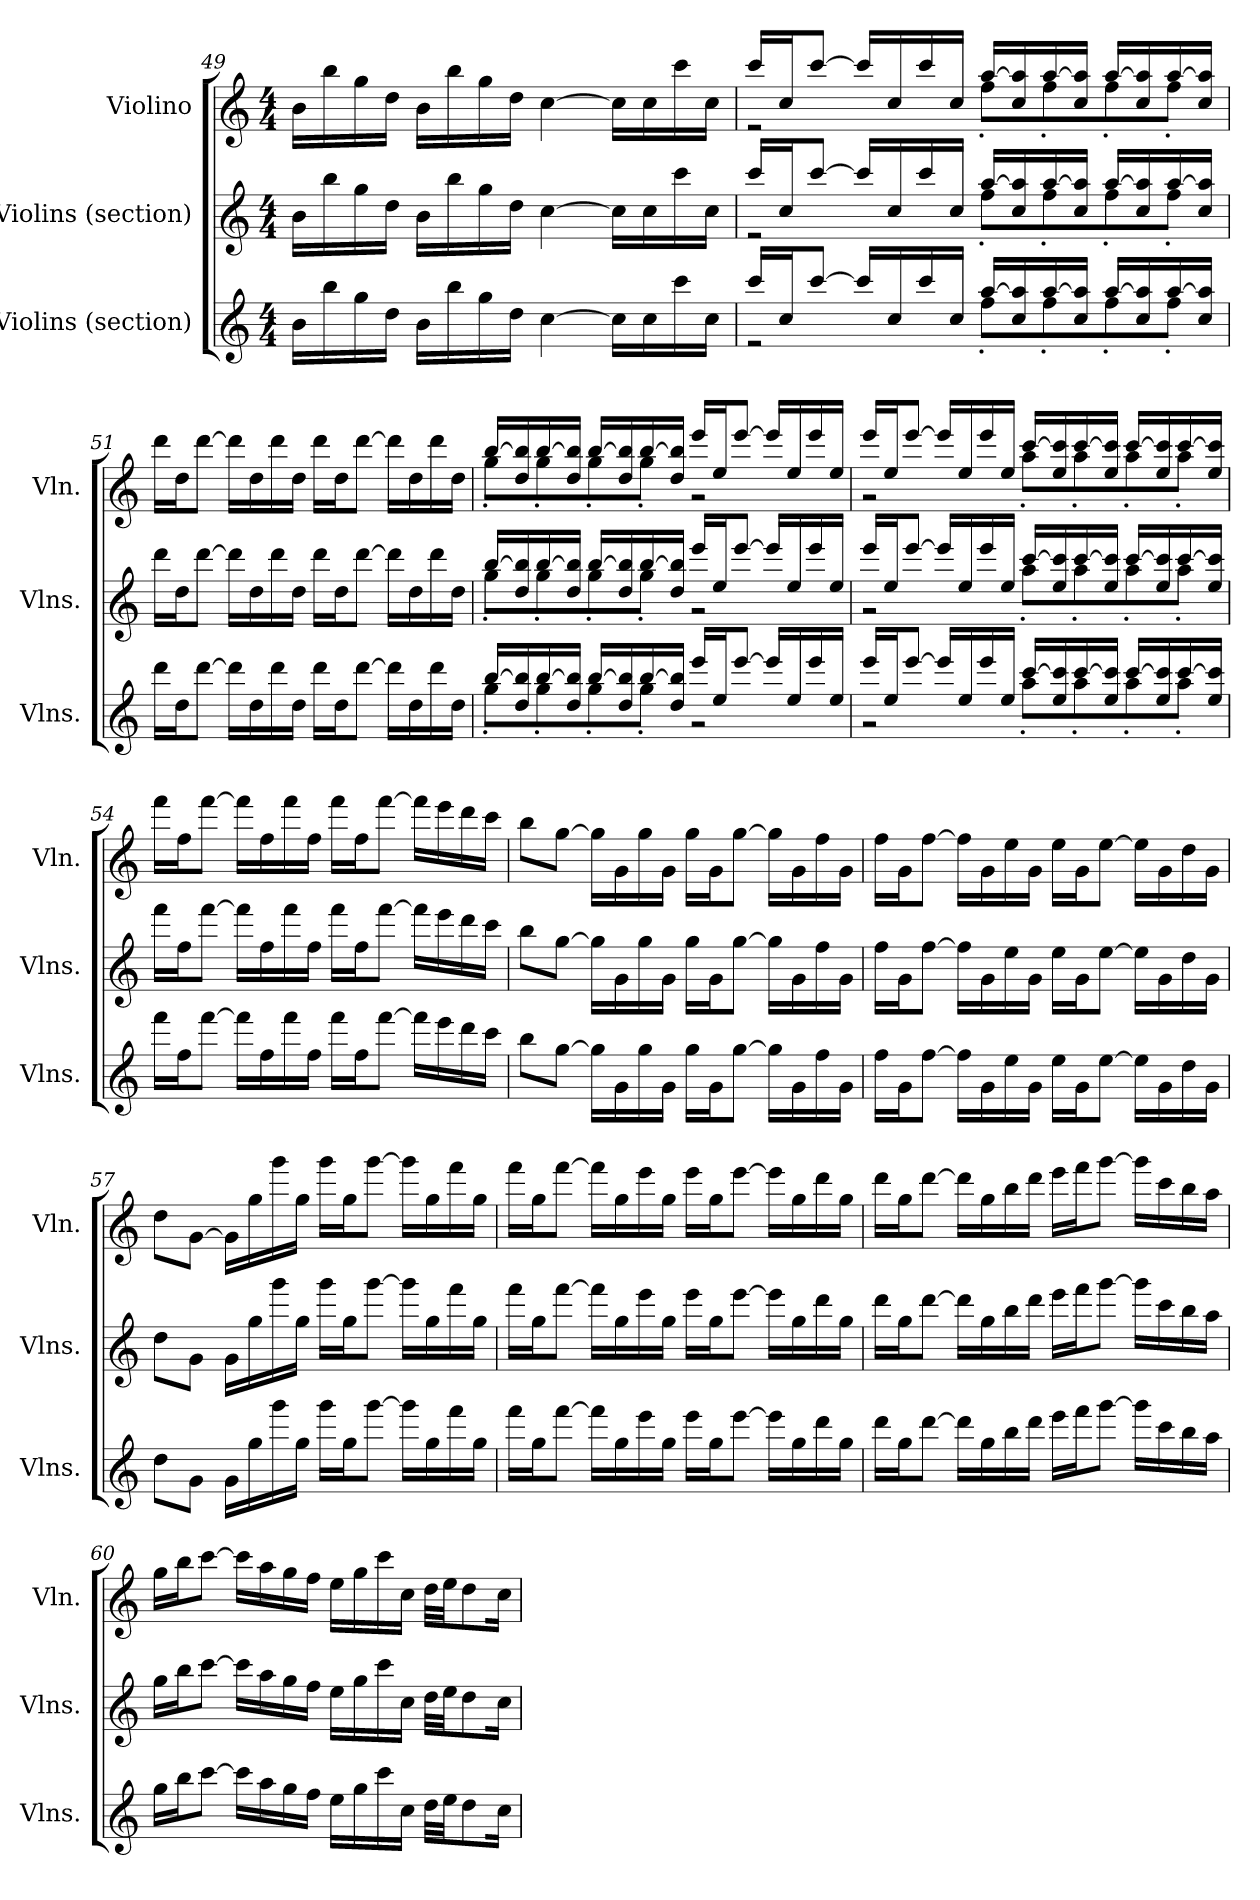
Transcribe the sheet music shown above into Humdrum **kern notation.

**kern	**kern	**kern
*part3	*part2	*part1
*staff3	*staff2	*staff1
*I"Violins (section)	*I"Violins (section)	*I"Violino
*I'Vlns.	*I'Vlns.	*I'Vln.
!!LO:LB:g=z
*clefG2	*clefG2	*clefG2
*k[]	*k[]	*k[]
*M4/4	*M4/4	*M4/4
=49	=49	=49
16b\LL	16b\LL	16b\LL
16bb\	16bb\	16bb\
16gg\	16gg\	16gg\
16dd\JJ	16dd\JJ	16dd\JJ
16b\LL	16b\LL	16b\LL
16bb\	16bb\	16bb\
16gg\	16gg\	16gg\
16dd\JJ	16dd\JJ	16dd\JJ
[4cc\	[4cc\	[4cc\
16cc\LL]	16cc\LL]	16cc\LL]
16cc\	16cc\	16cc\
16ccc\	16ccc\	16ccc\
16cc\JJ	16cc\JJ	16cc\JJ
=50	=50	=50
*^	*^	*^
16ccc/LL	2r	16ccc/LL	2r	16ccc/LL	2r
16cc/J	.	16cc/J	.	16cc/J	.
[8ccc/J	.	[8ccc/J	.	[8ccc/J	.
16ccc/LL]	.	16ccc/LL]	.	16ccc/LL]	.
16cc/	.	16cc/	.	16cc/	.
16ccc/	.	16ccc/	.	16ccc/	.
16cc/JJ	.	16cc/JJ	.	16cc/JJ	.
[16aa/LL	8ff'\L	[16aa/LL	8ff'\L	[16aa/LL	8ff'\L
16cc/ 16aa/]	.	16cc/ 16aa/]	.	16cc/ 16aa/]	.
[16aa/	8ff'\	[16aa/	8ff'\	[16aa/	8ff'\
16cc/ 16aa/]JJ	.	16cc/ 16aa/]JJ	.	16cc/ 16aa/]JJ	.
[16aa/LL	8ff'\	[16aa/LL	8ff'\	[16aa/LL	8ff'\
16cc/ 16aa/]	.	16cc/ 16aa/]	.	16cc/ 16aa/]	.
[16aa/	8ff'\J	[16aa/	8ff'\J	[16aa/	8ff'\J
16cc/ 16aa/]JJ	.	16cc/ 16aa/]JJ	.	16cc/ 16aa/]JJ	.
*v	*v	*	*	*v	*v
*	*v	*v	*
!!LO:PB:g=z
=51	=51	=51
16ddd\LL	16ddd\LL	16ddd\LL
16dd\J	16dd\J	16dd\J
[8ddd\J	[8ddd\J	[8ddd\J
16ddd\LL]	16ddd\LL]	16ddd\LL]
16dd\	16dd\	16dd\
16ddd\	16ddd\	16ddd\
16dd\JJ	16dd\JJ	16dd\JJ
16ddd\LL	16ddd\LL	16ddd\LL
16dd\J	16dd\J	16dd\J
[8ddd\J	[8ddd\J	[8ddd\J
16ddd\LL]	16ddd\LL]	16ddd\LL]
16dd\	16dd\	16dd\
16ddd\	16ddd\	16ddd\
16dd\JJ	16dd\JJ	16dd\JJ
=52	=52	=52
*^	*^	*^
[16bb/LL	8gg'\L	[16bb/LL	8gg'\L	[16bb/LL	8gg'\L
16dd/ 16bb/]	.	16dd/ 16bb/]	.	16dd/ 16bb/]	.
[16bb/	8gg'\	[16bb/	8gg'\	[16bb/	8gg'\
16dd/ 16bb/]JJ	.	16dd/ 16bb/]JJ	.	16dd/ 16bb/]JJ	.
[16bb/LL	8gg'\	[16bb/LL	8gg'\	[16bb/LL	8gg'\
16dd/ 16bb/]	.	16dd/ 16bb/]	.	16dd/ 16bb/]	.
[16bb/	8gg'\J	[16bb/	8gg'\J	[16bb/	8gg'\J
16dd/ 16bb/]JJ	.	16dd/ 16bb/]JJ	.	16dd/ 16bb/]JJ	.
16eee/LL	2r	16eee/LL	2r	16eee/LL	2r
16ee/J	.	16ee/J	.	16ee/J	.
[8eee/J	.	[8eee/J	.	[8eee/J	.
16eee/LL]	.	16eee/LL]	.	16eee/LL]	.
16ee/	.	16ee/	.	16ee/	.
16eee/	.	16eee/	.	16eee/	.
16ee/JJ	.	16ee/JJ	.	16ee/JJ	.
!!LO:LB:g=z	!!
=53	=53	=53	=53	=53	=53
16eee/LL	2r	16eee/LL	2r	16eee/LL	2r
16ee/J	.	16ee/J	.	16ee/J	.
[8eee/J	.	[8eee/J	.	[8eee/J	.
16eee/LL]	.	16eee/LL]	.	16eee/LL]	.
16ee/	.	16ee/	.	16ee/	.
16eee/	.	16eee/	.	16eee/	.
16ee/JJ	.	16ee/JJ	.	16ee/JJ	.
[16ccc/LL	8aa'\L	[16ccc/LL	8aa'\L	[16ccc/LL	8aa'\L
16ee/ 16ccc/]	.	16ee/ 16ccc/]	.	16ee/ 16ccc/]	.
[16ccc/	8aa'\	[16ccc/	8aa'\	[16ccc/	8aa'\
16ee/ 16ccc/]JJ	.	16ee/ 16ccc/]JJ	.	16ee/ 16ccc/]JJ	.
[16ccc/LL	8aa'\	[16ccc/LL	8aa'\	[16ccc/LL	8aa'\
16ee/ 16ccc/]	.	16ee/ 16ccc/]	.	16ee/ 16ccc/]	.
[16ccc/	8aa'\J	[16ccc/	8aa'\J	[16ccc/	8aa'\J
16ee/ 16ccc/]JJ	.	16ee/ 16ccc/]JJ	.	16ee/ 16ccc/]JJ	.
*v	*v	*	*	*v	*v
*	*v	*v	*
=54	=54	=54
16fff\LL	16fff\LL	16fff\LL
16ff\J	16ff\J	16ff\J
[8fff\J	[8fff\J	[8fff\J
16fff\LL]	16fff\LL]	16fff\LL]
16ff\	16ff\	16ff\
16fff\	16fff\	16fff\
16ff\JJ	16ff\JJ	16ff\JJ
16fff\LL	16fff\LL	16fff\LL
16ff\J	16ff\J	16ff\J
[8fff\J	[8fff\J	[8fff\J
16fff\LL]	16fff\LL]	16fff\LL]
16eee\	16eee\	16eee\
16ddd\	16ddd\	16ddd\
16ccc\JJ	16ccc\JJ	16ccc\JJ
!!LO:LB:g=z
=55	=55	=55
8bb\L	8bb\L	8bb\L
[8gg\J	[8gg\J	[8gg\J
16gg\LL]	16gg\LL]	16gg\LL]
16g\	16g\	16g\
16gg\	16gg\	16gg\
16g\JJ	16g\JJ	16g\JJ
16gg\LL	16gg\LL	16gg\LL
16g\J	16g\J	16g\J
[8gg\J	[8gg\J	[8gg\J
16gg\LL]	16gg\LL]	16gg\LL]
16g\	16g\	16g\
16ff\	16ff\	16ff\
16g\JJ	16g\JJ	16g\JJ
=56	=56	=56
16ff\LL	16ff\LL	16ff\LL
16g\J	16g\J	16g\J
[8ff\J	[8ff\J	[8ff\J
16ff\LL]	16ff\LL]	16ff\LL]
16g\	16g\	16g\
16ee\	16ee\	16ee\
16g\JJ	16g\JJ	16g\JJ
16ee\LL	16ee\LL	16ee\LL
16g\J	16g\J	16g\J
[8ee\J	[8ee\J	[8ee\J
16ee\LL]	16ee\LL]	16ee\LL]
16g\	16g\	16g\
16dd\	16dd\	16dd\
16g\JJ	16g\JJ	16g\JJ
=57	=57	=57
8dd\L	8dd\L	8dd\L
8g\J	8g\J	[8g\J
16g\LL	16g\LL	16g\LL]
16gg\	16gg\	16gg\
16ggg\	16ggg\	16ggg\
16gg\JJ	16gg\JJ	16gg\JJ
16ggg\LL	16ggg\LL	16ggg\LL
16gg\J	16gg\J	16gg\J
[8ggg\J	[8ggg\J	[8ggg\J
16ggg\LL]	16ggg\LL]	16ggg\LL]
16gg\	16gg\	16gg\
16fff\	16fff\	16fff\
16gg\JJ	16gg\JJ	16gg\JJ
!!LO:LB:g=z
=58	=58	=58
16fff\LL	16fff\LL	16fff\LL
16gg\J	16gg\J	16gg\J
[8fff\J	[8fff\J	[8fff\J
16fff\LL]	16fff\LL]	16fff\LL]
16gg\	16gg\	16gg\
16eee\	16eee\	16eee\
16gg\JJ	16gg\JJ	16gg\JJ
16eee\LL	16eee\LL	16eee\LL
16gg\J	16gg\J	16gg\J
[8eee\J	[8eee\J	[8eee\J
16eee\LL]	16eee\LL]	16eee\LL]
16gg\	16gg\	16gg\
16ddd\	16ddd\	16ddd\
16gg\JJ	16gg\JJ	16gg\JJ
=59	=59	=59
16ddd\LL	16ddd\LL	16ddd\LL
16gg\J	16gg\J	16gg\J
[8ddd\J	[8ddd\J	[8ddd\J
16ddd\LL]	16ddd\LL]	16ddd\LL]
16gg\	16gg\	16gg\
16bb\	16bb\	16bb\
16ddd\JJ	16ddd\JJ	16ddd\JJ
16eee\LL	16eee\LL	16eee\LL
16fff\J	16fff\J	16fff\J
[8ggg\J	[8ggg\J	[8ggg\J
16ggg\LL]	16ggg\LL]	16ggg\LL]
16ccc\	16ccc\	16ccc\
16bb\	16bb\	16bb\
16aa\JJ	16aa\JJ	16aa\JJ
!!LO:PB:g=z
=60	=60	=60
16gg\LL	16gg\LL	16gg\LL
16bb\J	16bb\J	16bb\J
[8ccc\J	[8ccc\J	[8ccc\J
16ccc\LL]	16ccc\LL]	16ccc\LL]
16aa\	16aa\	16aa\
16gg\	16gg\	16gg\
16ff\JJ	16ff\JJ	16ff\JJ
16ee\LL	16ee\LL	16ee\LL
16gg\	16gg\	16gg\
16ccc\	16ccc\	16ccc\
16cc\JJ	16cc\JJ	16cc\JJ
32dd\LLL	32dd\LLL	32dd\LLL
32ee\JJ	32ee\JJ	32ee\JJ
8dd\	8dd\	8dd\
16cc\Jk	16cc\Jk	16cc\Jk
=	=	=
*-	*-	*-
